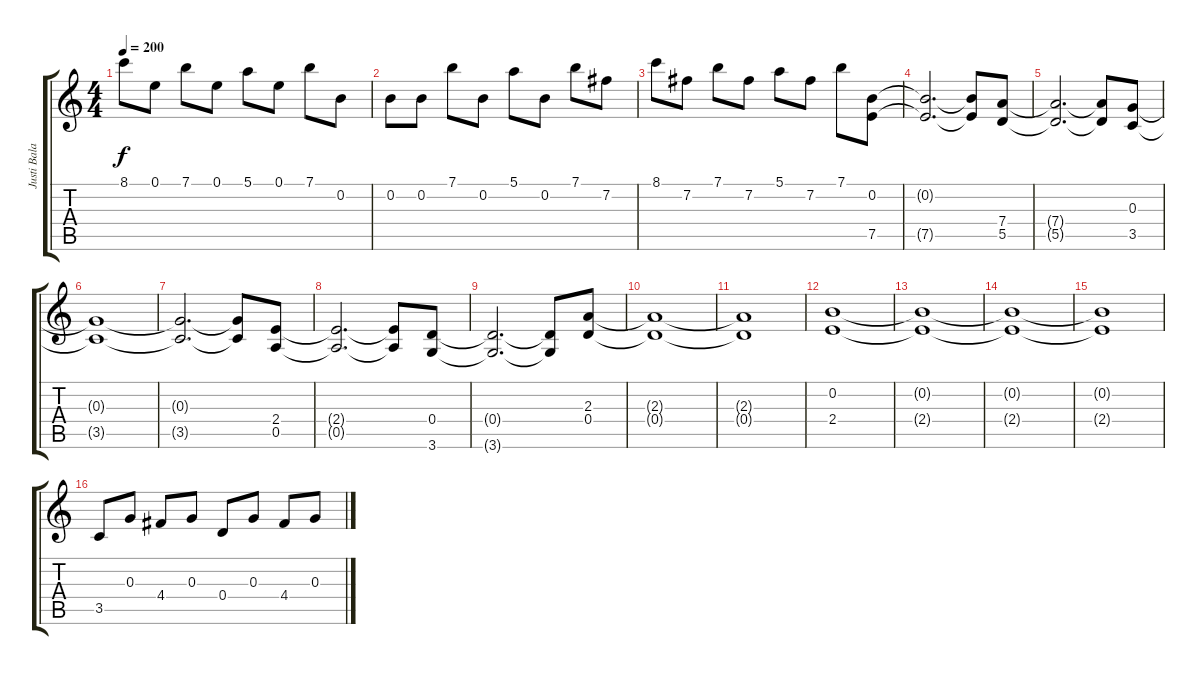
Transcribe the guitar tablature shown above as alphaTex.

\track ("Justi Bala" "Justi Bala") {instrument overdrivenguitar}
\staff {score tabs}
\tuning (E4 B3 G3 D3 A2 E2) {hide}
\ts (4 4)
\tempo 200
\clef g2
\ks c
8.1.8{dy f} 0.1.8 7.1.8 0.1.8 5.1.8 0.1.8 7.1.8 0.2.8 |
0.2.8 0.2.8 7.1.8 0.2.8 5.1.8 0.2.8 7.1.8 7.2.8 |
8.1.8 7.2.8 7.1.8 7.2.8 5.1.8 7.2.8 7.1.8 (0.2 7.5).8 |
(0.2{t} 7.5{t}).2{d} (0.2{t} 7.5{t}).8 (7.4 5.5).8 |
(7.4{t} 5.5{t}).2{d} (7.4{t} 5.5{t}).8 (0.3 3.5).8 |
(0.3{t} 3.5{t}).1 |
(0.3{t} 3.5{t}).2{d} (0.3{t} 3.5{t}).8 (2.4 0.5).8 |
(2.4{t} 0.5{t}).2{d} (2.4{t} 0.5{t}).8 (0.4 3.6).8 |
(0.4{t} 3.6{t}).2{d} (0.4{t} 3.6{t}).8 (2.3 0.4).8 |
(2.3{t} 0.4{t}).1 |
(2.3{t} 0.4{t}).1 |
(0.2 2.4).1 |
(0.2{t} 2.4{t}).1 |
(0.2{t} 2.4{t}).1 |
(0.2{t} 2.4{t}).1 |
3.5.8 0.3.8 4.4.8 0.3.8 0.4.8 0.3.8 4.4.8 0.3.8
